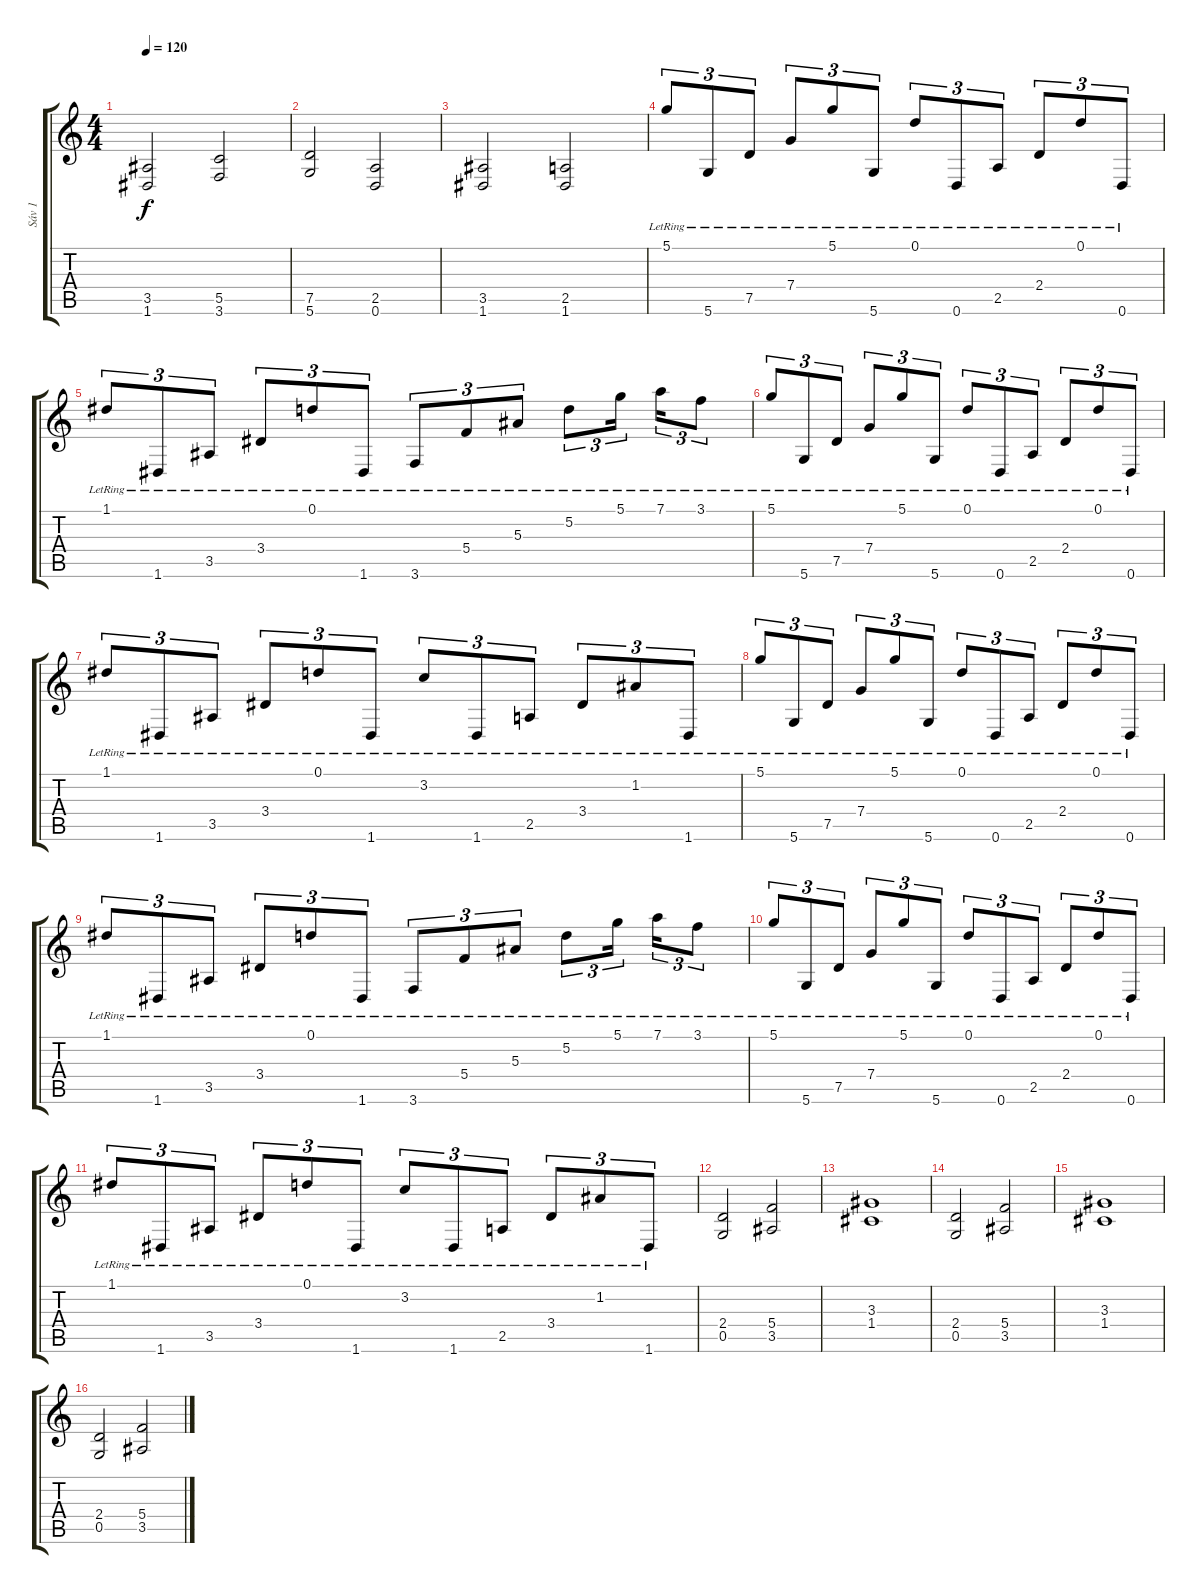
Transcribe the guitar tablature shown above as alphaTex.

\track ("Sáv 1" "Sáv 1") {instrument distortionguitar}
\staff {score tabs}
\tuning (D4 A3 F3 C3 G2 D2) {hide}
\ts (4 4)
\tempo 120
\clef g2
\ks c
(3.5 1.6).2{dy f} (5.5 3.6).2 |
(7.5 5.6).2 (2.5 0.6).2 |
(3.5 1.6).2 (2.5 1.6).2 |
5.1{lr}.8{tu (3 2) volume 16 instrument vibraphone} 5.6{lr}.8{tu (3 2)} 7.5{lr}.8{tu (3 2)} 7.4{lr}.8{tu (3 2)} 5.1{lr}.8{tu (3 2)} 5.6{lr}.8{tu (3 2)} 0.1{lr}.8{tu (3 2)} 0.6{lr}.8{tu (3 2)} 2.5{lr}.8{tu (3 2)} 2.4{lr}.8{tu (3 2)} 0.1{lr}.8{tu (3 2)} 0.6{lr}.8{tu (3 2)} |
1.1{lr}.8{tu (3 2)} 1.6{lr}.8{tu (3 2)} 3.5{lr}.8{tu (3 2)} 3.4{lr}.8{tu (3 2)} 0.1{lr}.8{tu (3 2)} 1.6{lr}.8{tu (3 2)} 3.6{lr}.8{tu (3 2)} 5.4{lr}.8{tu (3 2)} 5.3{lr}.8{tu (3 2)} 5.2{lr}.8{tu (3 2)} 5.1{lr}.16{tu (3 2)} 7.1{lr}.16{tu (3 2)} 3.1{lr}.8{tu (3 2)} |
5.1{lr}.8{tu (3 2) volume 16 instrument vibraphone} 5.6{lr}.8{tu (3 2)} 7.5{lr}.8{tu (3 2)} 7.4{lr}.8{tu (3 2)} 5.1{lr}.8{tu (3 2)} 5.6{lr}.8{tu (3 2)} 0.1{lr}.8{tu (3 2)} 0.6{lr}.8{tu (3 2)} 2.5{lr}.8{tu (3 2)} 2.4{lr}.8{tu (3 2)} 0.1{lr}.8{tu (3 2)} 0.6{lr}.8{tu (3 2)} |
1.1{lr}.8{tu (3 2)} 1.6{lr}.8{tu (3 2)} 3.5{lr}.8{tu (3 2)} 3.4{lr}.8{tu (3 2)} 0.1{lr}.8{tu (3 2)} 1.6{lr}.8{tu (3 2)} 3.2{lr}.8{tu (3 2)} 1.6{lr}.8{tu (3 2)} 2.5{lr}.8{tu (3 2)} 3.4{lr}.8{tu (3 2)} 1.2{lr}.8{tu (3 2)} 1.6{lr}.8{tu (3 2)} |
5.1{lr}.8{tu (3 2) volume 16 instrument vibraphone} 5.6{lr}.8{tu (3 2)} 7.5{lr}.8{tu (3 2)} 7.4{lr}.8{tu (3 2)} 5.1{lr}.8{tu (3 2)} 5.6{lr}.8{tu (3 2)} 0.1{lr}.8{tu (3 2)} 0.6{lr}.8{tu (3 2)} 2.5{lr}.8{tu (3 2)} 2.4{lr}.8{tu (3 2)} 0.1{lr}.8{tu (3 2)} 0.6{lr}.8{tu (3 2)} |
1.1{lr}.8{tu (3 2)} 1.6{lr}.8{tu (3 2)} 3.5{lr}.8{tu (3 2)} 3.4{lr}.8{tu (3 2)} 0.1{lr}.8{tu (3 2)} 1.6{lr}.8{tu (3 2)} 3.6{lr}.8{tu (3 2)} 5.4{lr}.8{tu (3 2)} 5.3{lr}.8{tu (3 2)} 5.2{lr}.8{tu (3 2)} 5.1{lr}.16{tu (3 2)} 7.1{lr}.16{tu (3 2)} 3.1{lr}.8{tu (3 2)} |
5.1{lr}.8{tu (3 2) volume 16 instrument vibraphone} 5.6{lr}.8{tu (3 2)} 7.5{lr}.8{tu (3 2)} 7.4{lr}.8{tu (3 2)} 5.1{lr}.8{tu (3 2)} 5.6{lr}.8{tu (3 2)} 0.1{lr}.8{tu (3 2)} 0.6{lr}.8{tu (3 2)} 2.5{lr}.8{tu (3 2)} 2.4{lr}.8{tu (3 2)} 0.1{lr}.8{tu (3 2)} 0.6{lr}.8{tu (3 2)} |
1.1{lr}.8{tu (3 2)} 1.6{lr}.8{tu (3 2)} 3.5{lr}.8{tu (3 2)} 3.4{lr}.8{tu (3 2)} 0.1{lr}.8{tu (3 2)} 1.6{lr}.8{tu (3 2)} 3.2{lr}.8{tu (3 2)} 1.6{lr}.8{tu (3 2)} 2.5{lr}.8{tu (3 2)} 3.4{lr}.8{tu (3 2)} 1.2{lr}.8{tu (3 2)} 1.6{lr}.8{tu (3 2)} |
(2.4 0.5).2{volume 16 instrument distortionguitar} (5.4 3.5).2 |
(3.3 1.4).1 |
(2.4 0.5).2 (5.4 3.5).2 |
(3.3 1.4).1 |
(2.4 0.5).2 (5.4 3.5).2
